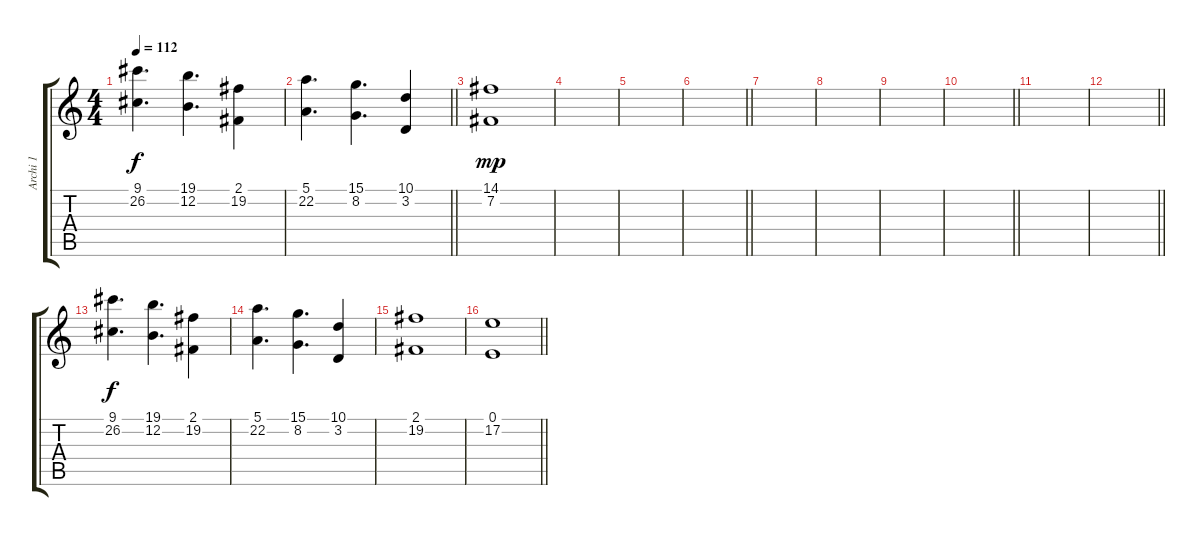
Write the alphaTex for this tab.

\track ("Archi 1" "Archi 1") {instrument synthstrings2}
\staff {score tabs}
\tuning (E4 B3 G3 D3 A2 E2) {hide}
\ts (4 4)
\tempo 112
\clef g2
\ks c
(9.1 26.2).4{d dy f} (19.1 12.2).4{d} (2.1 19.2).4 |
\barLineRight lightlight
(5.1 22.2).4{d} (15.1 8.2).4{d} (10.1 3.2).4 |
(14.1 7.2).1{dy mp} |
|
|
\barLineRight lightlight
|
|
|
|
\barLineRight lightlight
|
|
\barLineRight lightlight
|
(9.1 26.2).4{d dy f} (19.1 12.2).4{d} (2.1 19.2).4 |
(5.1 22.2).4{d} (15.1 8.2).4{d} (10.1 3.2).4 |
(2.1 19.2).1 |
\barLineRight lightlight
(0.1 17.2).1
